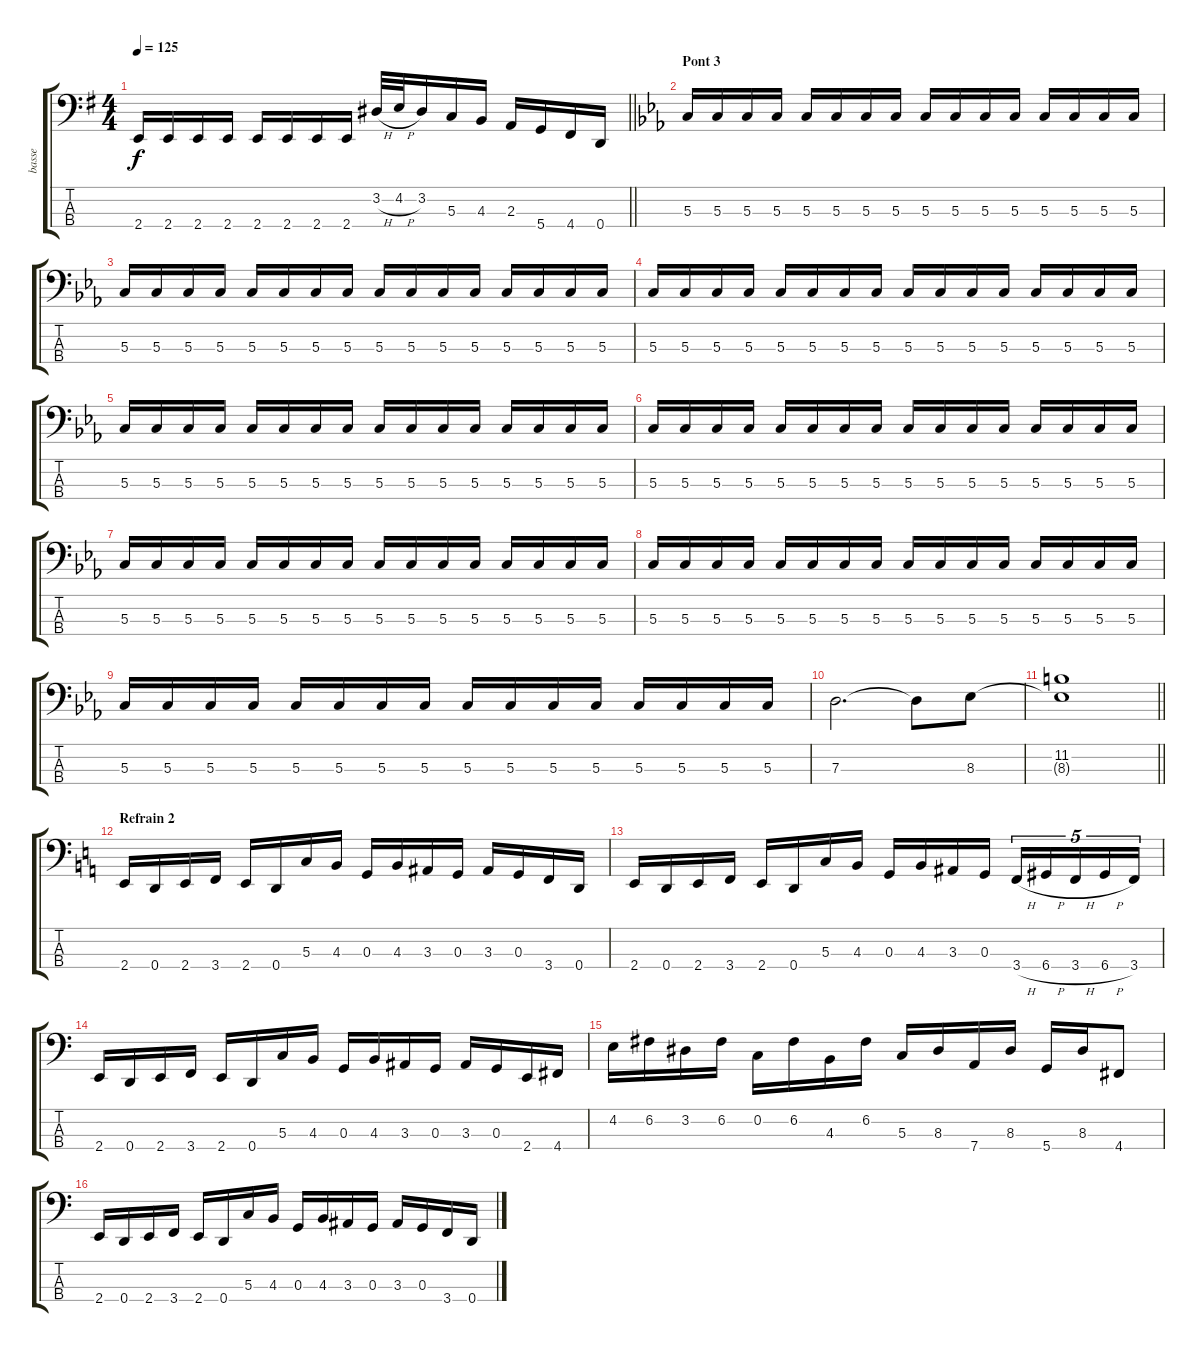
\track ("basse" "basse") {instrument electricbassfinger}
\staff {score tabs}
\tuning (F2 C2 G1 D1) {hide}
\ts (4 4)
\tempo 125
\clef f4
\barLineRight lightlight
\ks eminor
2.4.16{dy f} 2.4.16 2.4.16 2.4.16 2.4.16 2.4.16 2.4.16 2.4.16 3.2{h}.32 4.2{h}.32 3.2.16 5.3.16 4.3.16 2.3.16 5.4.16 4.4.16 0.4.16 |
\section ("" "Pont 3")
\ks cminor
5.3.16 5.3.16 5.3.16 5.3.16 5.3.16 5.3.16 5.3.16 5.3.16 5.3.16 5.3.16 5.3.16 5.3.16 5.3.16 5.3.16 5.3.16 5.3.16 |
5.3.16 5.3.16 5.3.16 5.3.16 5.3.16 5.3.16 5.3.16 5.3.16 5.3.16 5.3.16 5.3.16 5.3.16 5.3.16 5.3.16 5.3.16 5.3.16 |
5.3.16 5.3.16 5.3.16 5.3.16 5.3.16 5.3.16 5.3.16 5.3.16 5.3.16 5.3.16 5.3.16 5.3.16 5.3.16 5.3.16 5.3.16 5.3.16 |
5.3.16 5.3.16 5.3.16 5.3.16 5.3.16 5.3.16 5.3.16 5.3.16 5.3.16 5.3.16 5.3.16 5.3.16 5.3.16 5.3.16 5.3.16 5.3.16 |
5.3.16 5.3.16 5.3.16 5.3.16 5.3.16 5.3.16 5.3.16 5.3.16 5.3.16 5.3.16 5.3.16 5.3.16 5.3.16 5.3.16 5.3.16 5.3.16 |
5.3.16 5.3.16 5.3.16 5.3.16 5.3.16 5.3.16 5.3.16 5.3.16 5.3.16 5.3.16 5.3.16 5.3.16 5.3.16 5.3.16 5.3.16 5.3.16 |
5.3.16 5.3.16 5.3.16 5.3.16 5.3.16 5.3.16 5.3.16 5.3.16 5.3.16 5.3.16 5.3.16 5.3.16 5.3.16 5.3.16 5.3.16 5.3.16 |
5.3.16 5.3.16 5.3.16 5.3.16 5.3.16 5.3.16 5.3.16 5.3.16 5.3.16 5.3.16 5.3.16 5.3.16 5.3.16 5.3.16 5.3.16 5.3.16 |
7.3.2{d} 7.3{t}.8 8.3.8 |
\barLineRight lightlight
(11.2 8.3{t}).1 |
\section ("" "Refrain 2")
\ks aminor
2.4.16 0.4.16 2.4.16 3.4.16 2.4.16 0.4.16 5.3.16 4.3.16 0.3.16 4.3.16 3.3.16 0.3.16 3.3.16 0.3.16 3.4.16 0.4.16 |
2.4.16 0.4.16 2.4.16 3.4.16 2.4.16 0.4.16 5.3.16 4.3.16 0.3.16 4.3.16 3.3.16 0.3.16 3.4{h}.16{tu (5 4)} 6.4{h}.16{tu (5 4)} 3.4{h}.16{tu (5 4)} 6.4{h}.16{tu (5 4)} 3.4.16{tu (5 4)} |
2.4.16 0.4.16 2.4.16 3.4.16 2.4.16 0.4.16 5.3.16 4.3.16 0.3.16 4.3.16 3.3.16 0.3.16 3.3.16 0.3.16 2.4.16 4.4.16 |
4.2.16 6.2.16 3.2.16 6.2.16 0.2.16 6.2.16 4.3.16 6.2.16 5.3.16 8.3.16 7.4.16 8.3.16 5.4.16 8.3.16 4.4.8 |
2.4.16 0.4.16 2.4.16 3.4.16 2.4.16 0.4.16 5.3.16 4.3.16 0.3.16 4.3.16 3.3.16 0.3.16 3.3.16 0.3.16 3.4.16 0.4.16
